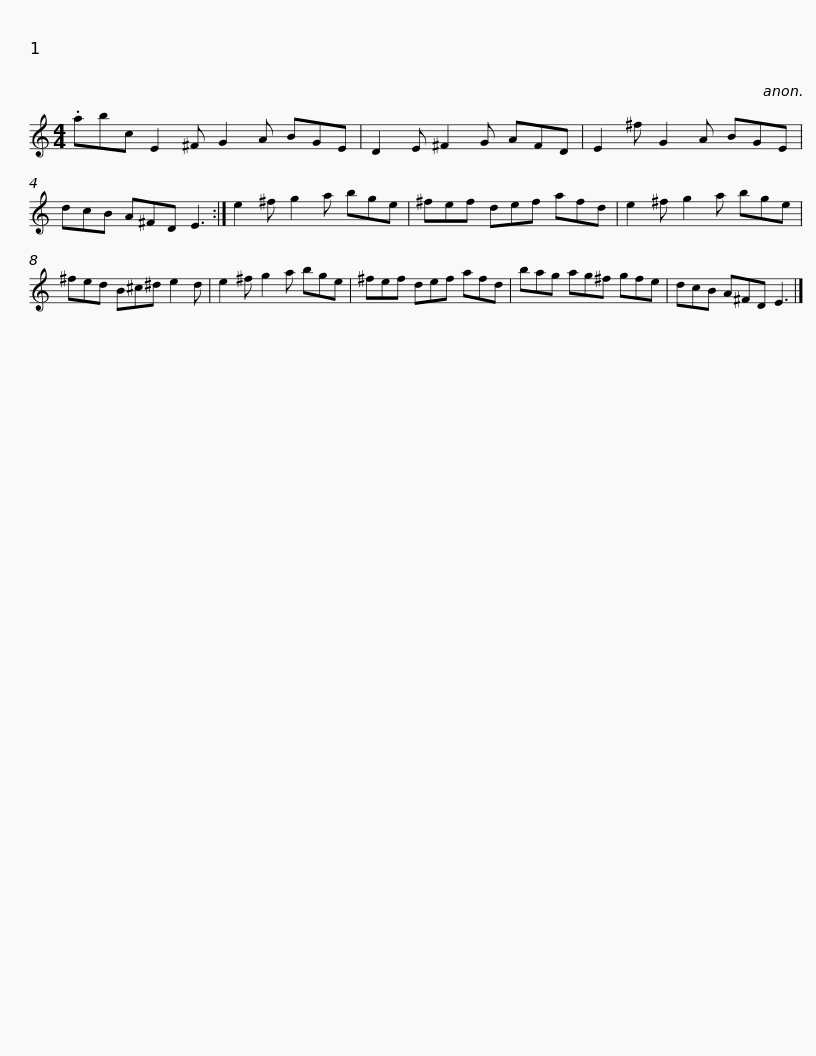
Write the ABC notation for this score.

X:1
L:1/8
M:4/4
I:linebreak $
K:C
V:1 treble
V:1
 .abc E2 ^F G2 A BGE | D2 E ^F2 G AFD | E2 ^f G2 A BGE | dcB A^FD E3 :| e2 ^f g2 a bge |$ %5
 ^fef def afd | e2 ^f g2 a bge | ^fed B^c^d e2 d | e2 ^f g2 a bge | ^fef def afd |$ %10
 bag ag^f gfe | dcB A^FD E3 |] %12
